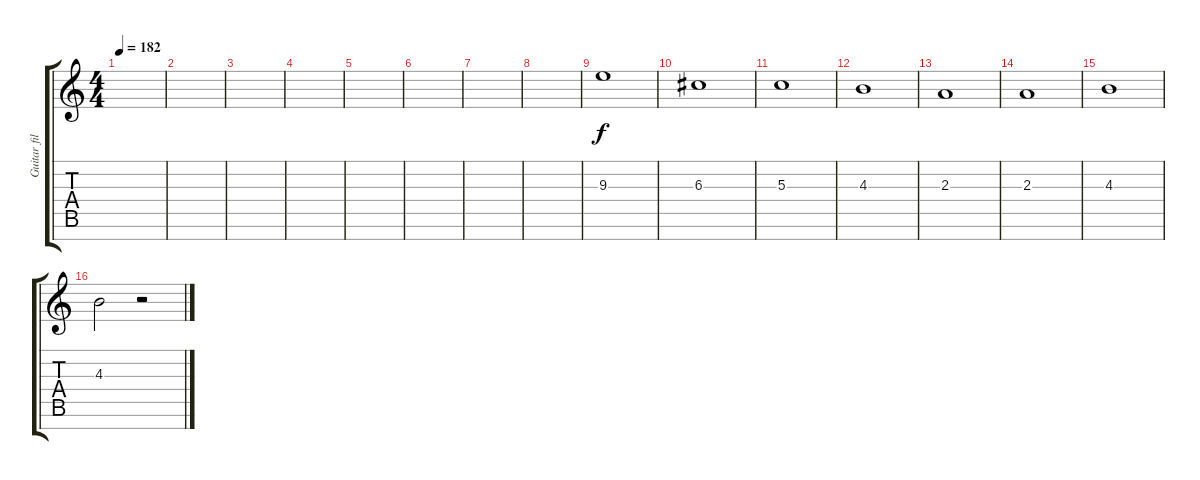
\track ("Guitar fills" "Guitar fil") {instrument overdrivenguitar}
\staff {score tabs}
\tuning (E4 B3 G3 D3 A2 E2 B1) {hide}
\ts (4 4)
\tempo 182
\clef g2
\ks c
|
|
|
|
|
|
|
|
9.3.1{instrument stringensemble1} |
6.3.1 |
5.3.1 |
4.3.1 |
2.3.1 |
2.3.1 |
4.3.1 |
4.3.2 r.2
